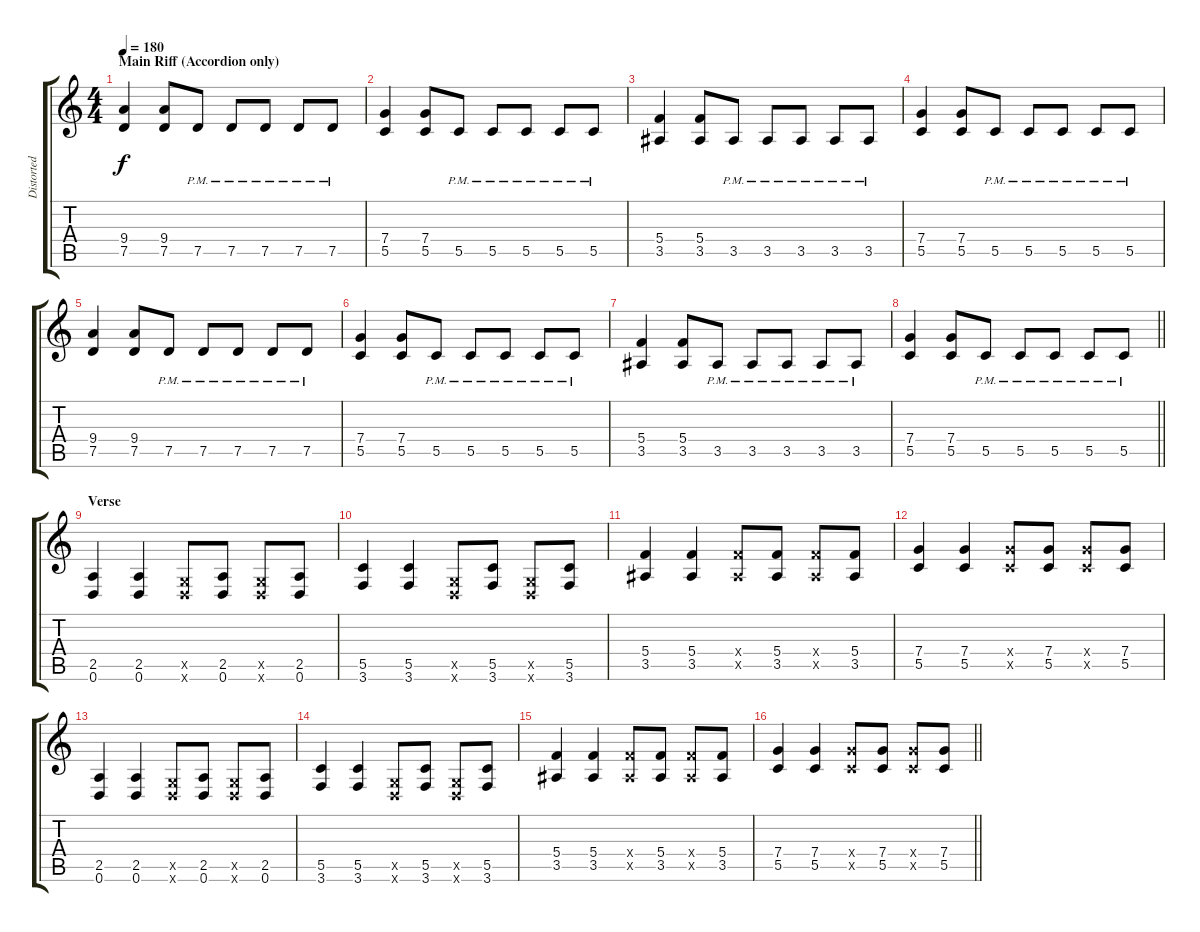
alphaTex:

\track ("Distorted II" "Distorted ") {instrument distortionguitar}
\staff {score tabs}
\tuning (D4 A3 F3 C3 G2 D2) {hide}
\ts (4 4)
\section ("" "Main Riff (Accordion only)")
\tempo 180
\clef g2
\ks c
(9.4 7.5).4{dy f volume 13 instrument distortionguitar} (9.4 7.5).8 7.5{pm}.8 7.5{pm}.8 7.5{pm}.8 7.5{pm}.8 7.5{pm}.8 |
(7.4 5.5).4 (7.4 5.5).8 5.5{pm}.8 5.5{pm}.8 5.5{pm}.8 5.5{pm}.8 5.5{pm}.8 |
(5.4 3.5).4 (5.4 3.5).8 3.5{pm}.8 3.5{pm}.8 3.5{pm}.8 3.5{pm}.8 3.5{pm}.8 |
(7.4 5.5).4 (7.4 5.5).8 5.5{pm}.8 5.5{pm}.8 5.5{pm}.8 5.5{pm}.8 5.5{pm}.8 |
(9.4 7.5).4 (9.4 7.5).8 7.5{pm}.8 7.5{pm}.8 7.5{pm}.8 7.5{pm}.8 7.5{pm}.8 |
(7.4 5.5).4 (7.4 5.5).8 5.5{pm}.8 5.5{pm}.8 5.5{pm}.8 5.5{pm}.8 5.5{pm}.8 |
(5.4 3.5).4 (5.4 3.5).8 3.5{pm}.8 3.5{pm}.8 3.5{pm}.8 3.5{pm}.8 3.5{pm}.8 |
\barLineRight lightlight
(7.4 5.5).4 (7.4 5.5).8 5.5{pm}.8 5.5{pm}.8 5.5{pm}.8 5.5{pm}.8 5.5{pm}.8 |
\section ("" "Verse")
(2.5 0.6).4 (2.5 0.6).4 (0.5{x} 0.6{x}).8 (2.5 0.6).8 (0.5{x} 0.6{x}).8 (2.5 0.6).8 |
(5.5 3.6).4 (5.5 3.6).4 (0.5{x} 0.6{x}).8 (5.5 3.6).8 (0.5{x} 0.6{x}).8 (5.5 3.6).8 |
(5.4 3.5).4 (5.4 3.5).4 (5.4{x} 3.5{x}).8 (5.4 3.5).8 (5.4{x} 3.5{x}).8 (5.4 3.5).8 |
(7.4 5.5).4 (7.4 5.5).4 (7.4{x} 5.5{x}).8 (7.4 5.5).8 (7.4{x} 5.5{x}).8 (7.4 5.5).8 |
(2.5 0.6).4 (2.5 0.6).4 (0.5{x} 0.6{x}).8 (2.5 0.6).8 (0.5{x} 0.6{x}).8 (2.5 0.6).8 |
(5.5 3.6).4 (5.5 3.6).4 (0.5{x} 0.6{x}).8 (5.5 3.6).8 (0.5{x} 0.6{x}).8 (5.5 3.6).8 |
(5.4 3.5).4 (5.4 3.5).4 (5.4{x} 3.5{x}).8 (5.4 3.5).8 (5.4{x} 3.5{x}).8 (5.4 3.5).8 |
\barLineRight lightlight
(7.4 5.5).4 (7.4 5.5).4 (7.4{x} 5.5{x}).8 (7.4 5.5).8 (7.4{x} 5.5{x}).8 (7.4 5.5).8
